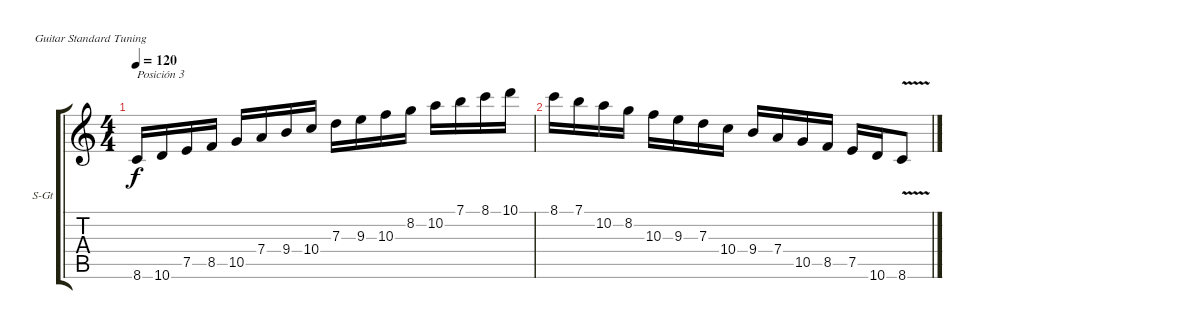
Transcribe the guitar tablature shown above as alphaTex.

\defaultSystemsLayout 4
\bracketExtendMode groupsimilarinstruments
\firstSystemTrackNameOrientation horizontal
\otherSystemsTrackNameOrientation horizontal
\track ("Steel Guitar" "S-Gt") {instrument acousticguitarsteel}
\staff {score tabs}
\tuning (E4 B3 G3 D3 A2 E2)
\ts (4 4)
\tempo 120
\clef g2
\ks c
8.6.16{txt "Posición 3" dy f instrument acousticguitarsteel} 10.6.16 7.5.16 8.5.16 10.5.16 7.4.16 9.4.16 10.4.16 7.3.16 9.3.16 10.3.16 8.2.16 10.2.16 7.1.16 8.1.16 10.1.16 |
8.1.16 7.1.16 10.2.16 8.2.16 10.3.16 9.3.16 7.3.16 10.4.16 9.4.16 7.4.16 10.5.16 8.5.16 7.5.16 10.6.16 8.6{v}.8
